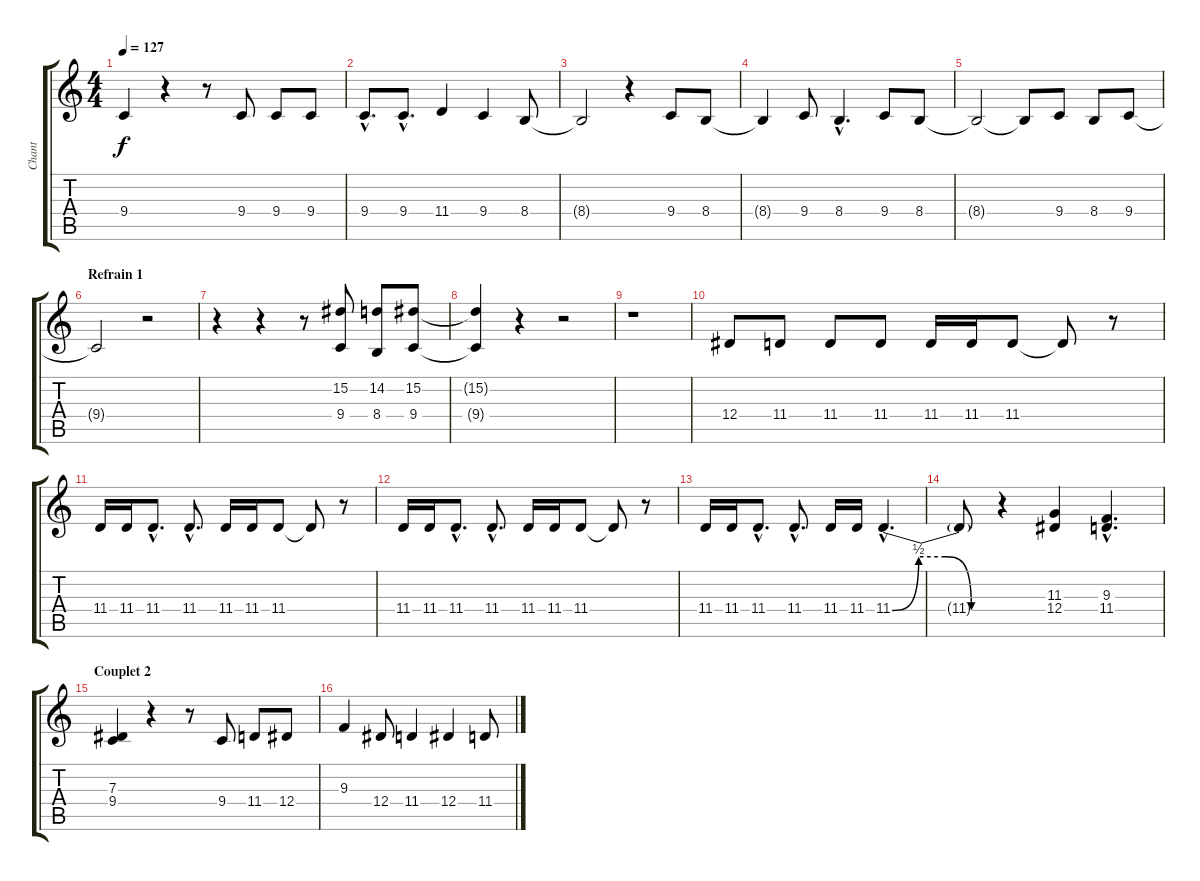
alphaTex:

\track ("Chant" "Chant") {instrument choiraahs}
\staff {score tabs}
\tuning (F4 C4 Ab3 Eb3 Bb2 F2) {hide}
\ts (4 4)
\tempo 127
\clef g2
\ks c
9.4{t}.4{dy f} r.4 r.8 9.4.8 9.4.8 9.4.8 |
9.4{hac}.8{d} 9.4{hac}.8{d} 11.4.4 9.4.4 8.4.8 |
8.4{t}.2 r.4 9.4.8 8.4.8 |
8.4{t}.4 9.4.8 8.4{hac}.4{d} 9.4.8 8.4.8 |
8.4{t}.2 8.4{t}.8 9.4.8 8.4.8 9.4.8 |
\section ("" "Refrain 1")
9.4{t}.2 r.2 |
r.4 r.4 r.8 (15.2 9.4).8 (14.2 8.4).8 (15.2 9.4).8 |
(15.2{t} 9.4{t}).4 r.4 r.2 |
r.1 |
12.4.8 11.4.8 11.4.8 11.4.8 11.4.16 11.4.16 11.4.8 11.4{t}.8 r.8 |
11.4.16 11.4.16 11.4{hac}.8{d} 11.4{hac}.8{d} 11.4.16 11.4.16 11.4.8 11.4{t}.8 r.8 |
11.4.16 11.4.16 11.4{hac}.8{d} 11.4{hac}.8{d} 11.4.16 11.4.16 11.4.8 11.4{t}.8 r.8 |
11.4.16 11.4.16 11.4{hac}.8{d} 11.4{hac}.8{d} 11.4.16 11.4.16 11.4{be (custom 0 0 15 2 30 2 45 0 60 0) hac}.4{d} |
11.4{t}.8 r.4 (11.3 12.4).4 (9.3{hac} 11.4{hac}).4{d} |
\section ("" "Couplet 2")
(7.3 9.4).4 r.4 r.8 9.4.8 11.4.8 12.4.8 |
9.3.4 12.4.8 11.4.4 12.4.4 11.4.8
